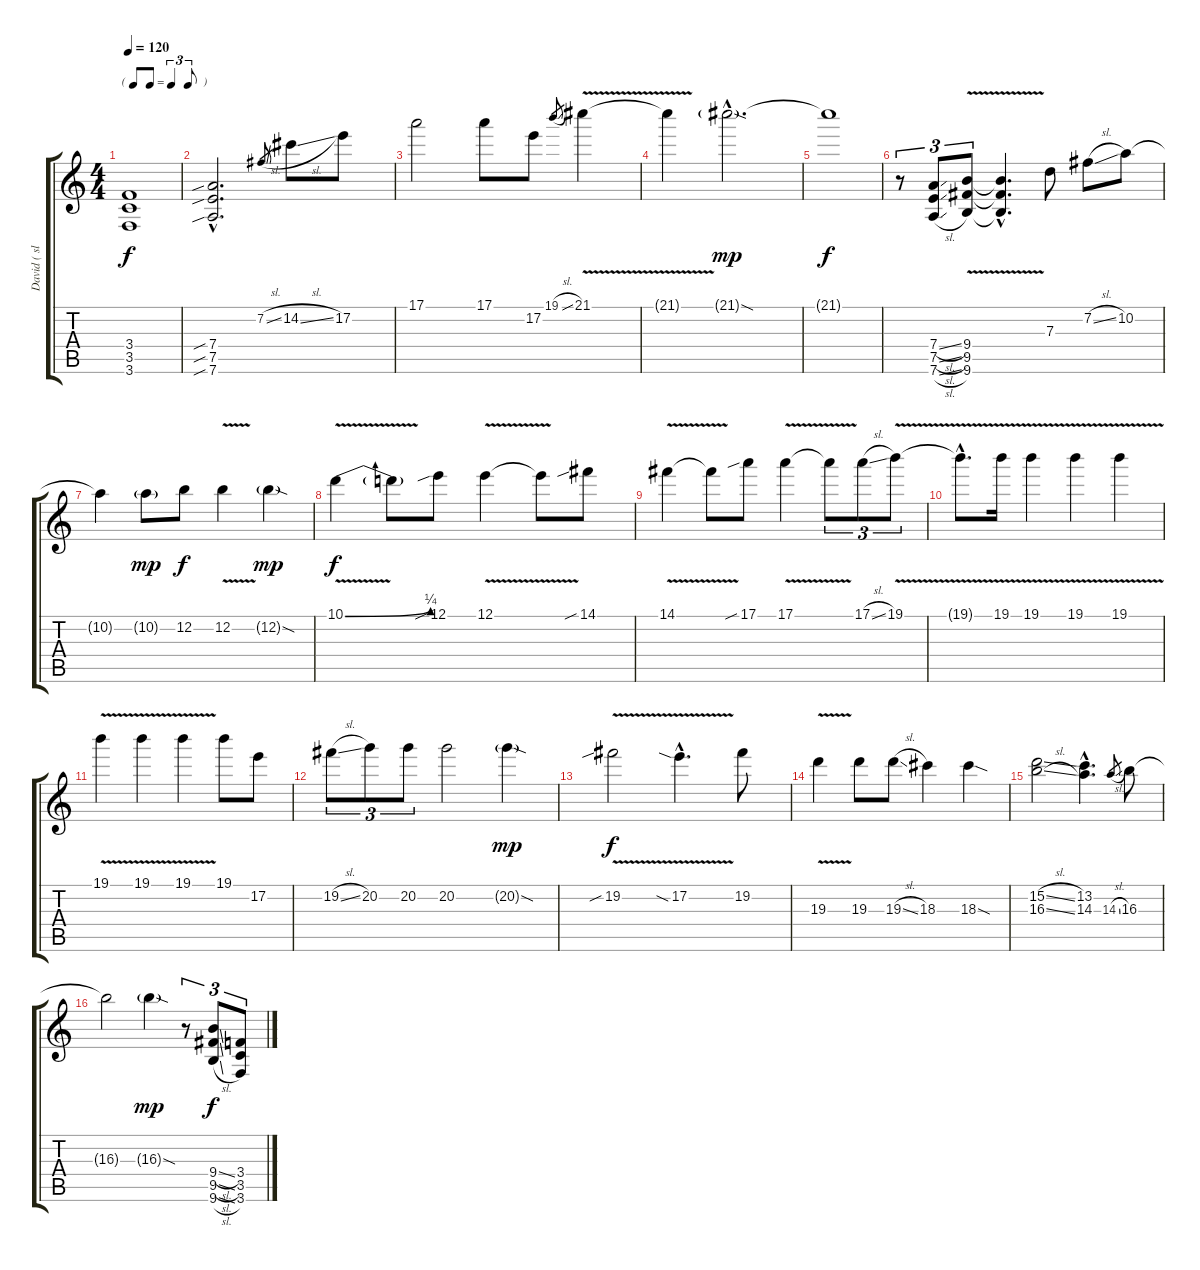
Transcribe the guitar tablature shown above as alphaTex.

\track ("David ( slide)" "David ( sl") {instrument distortionguitar}
\staff {score tabs}
\tuning (E4 B3 G3 D3 A2 D2) {hide}
\ts (4 4)
\tf triplet8th
\tempo 120
\clef g2
\ks c
(3.4{t} 3.5{t} 3.6{t}).1{dy f} |
(7.4{sib hac} 7.5{sib hac} 7.6{sib hac}).2{d} 7.2{sl}.8{gr} 14.2{sl}.8 17.2.8 |
17.1.2 17.1.8 17.2.8 19.1{sl}.8{gr} 21.1{v}.4 |
21.1{t}.4 21.1{sod g hac}.2{d dy mp} |
21.1{t}.1{dy f} |
r.8{tu (3 2)} (7.4{sl} 7.5{sl} 7.6{sl}).8{tu (3 2)} (9.4{v} 9.5{v} 9.6{v}).8{tu (3 2)} (9.4{hac t} 9.5{hac t} 9.6{hac t}).4{d} 7.3.8 7.2{sl}.8 10.2.8 |
10.2{t}.4 10.2{g}.8{dy mp} 12.2.8{dy f} 12.2{v}.4 12.2{sod g}.4{dy mp} |
10.1{be (bend 0 0 60 1) v}.4{dy f} 10.1{t}.8 12.1{sib}.8 12.1{v}.4 12.1{t}.8 14.1{sib}.8 |
14.1{v}.4 14.1{t}.8 17.1{sib}.8 17.1{v}.4 17.1{t}.8{tu (3 2)} 17.1{sl}.8{tu (3 2)} 19.1{v}.8{tu (3 2)} |
19.1{hac t}.8{d} 19.1{v}.16 19.1{v}.4 19.1{v}.4 19.1{v}.4 |
19.1{v}.4 19.1{v}.4 19.1{v}.4 19.1.8 17.2.8 |
19.2{sl}.8{tu (3 2)} 20.2.8{tu (3 2)} 20.2.8{tu (3 2)} 20.2.2 20.2{sod g}.4{dy mp} |
19.2{v sib}.2{dy f} 17.2{v sia hac}.4{d} 19.2.8 |
19.3{v}.4 19.3.8 19.3{sl}.8 18.3.4 18.3{sod}.4 |
(15.2{sl} 16.3{sl}).2 (13.2{hac} 14.3{hac}).4{d} 14.3{sl}.8{gr} 16.3.8 |
16.3{t}.2 16.3{sod g}.4{dy mp} r.8{tu (3 2)} (9.4{sl} 9.5{sl} 9.6{sl}).8{tu (3 2) dy f} (3.4 3.5 3.6).8{tu (3 2)}
